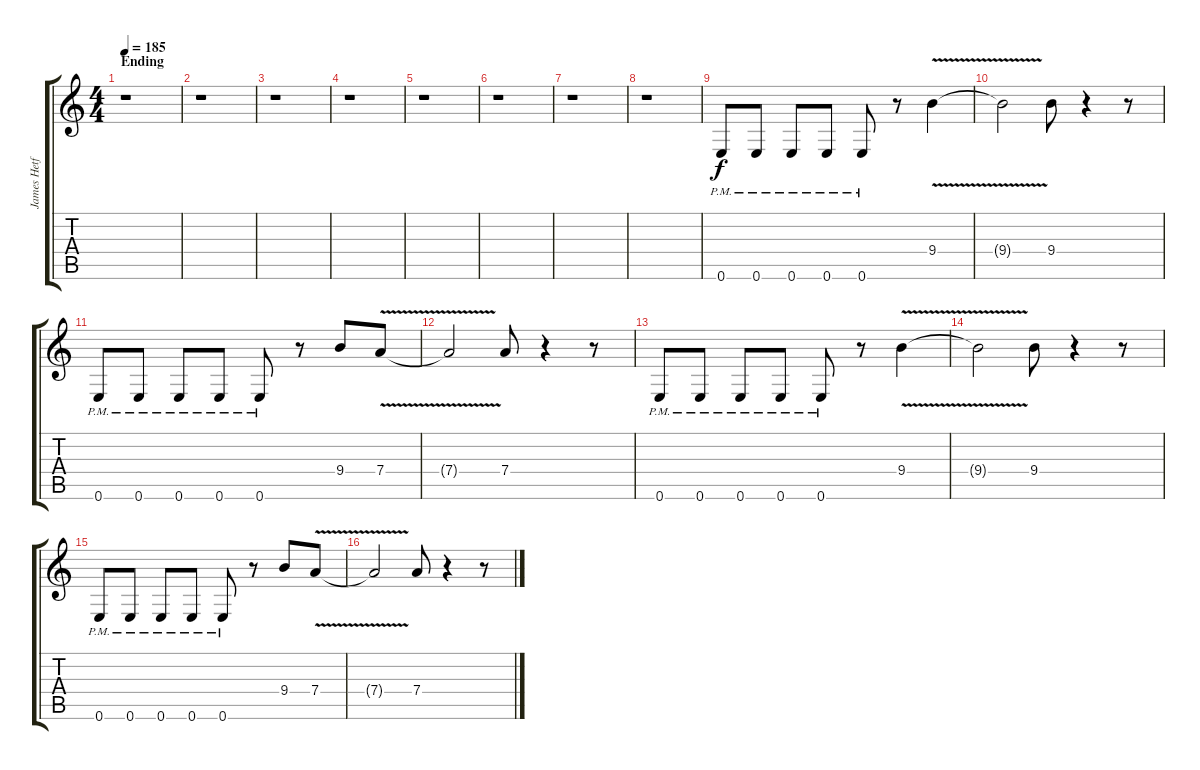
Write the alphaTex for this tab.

\track ("James Hetfield Secondary" "James Hetf") {instrument distortionguitar}
\staff {score tabs}
\tuning (E4 B3 G3 D3 A2 E2) {hide}
\ts (4 4)
\section ("" "Ending")
\tempo 185
\clef g2
\ks c
r.1{dy f} |
r.1 |
r.1 |
r.1 |
r.1 |
r.1 |
r.1 |
r.1 |
0.6{pm}.8 0.6{pm}.8 0.6{pm}.8 0.6{pm}.8 0.6{pm}.8 r.8 9.4{v}.4 |
9.4{t}.2 9.4.8 r.4 r.8 |
0.6{pm}.8 0.6{pm}.8 0.6{pm}.8 0.6{pm}.8 0.6{pm}.8 r.8 9.4.8 7.4{v}.8 |
7.4{t}.2 7.4.8 r.4 r.8 |
0.6{pm}.8 0.6{pm}.8 0.6{pm}.8 0.6{pm}.8 0.6{pm}.8 r.8 9.4{v}.4 |
9.4{t}.2 9.4.8 r.4 r.8 |
0.6{pm}.8 0.6{pm}.8 0.6{pm}.8 0.6{pm}.8 0.6{pm}.8 r.8 9.4.8 7.4{v}.8 |
7.4{t}.2 7.4.8 r.4 r.8
